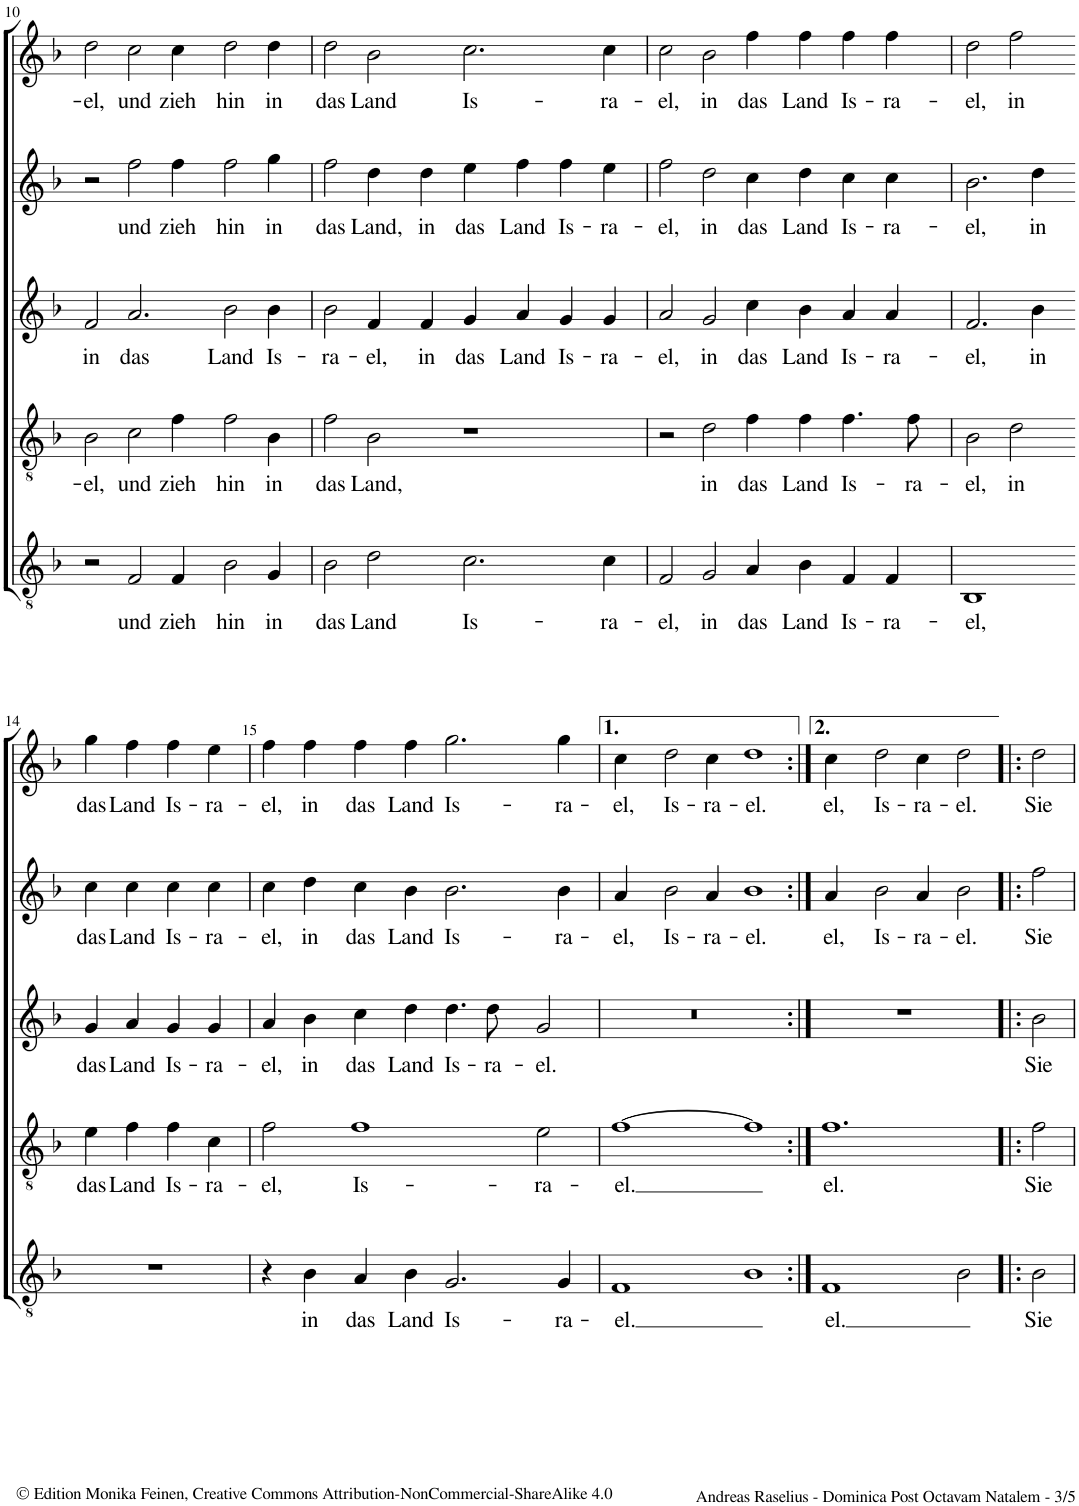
**kern	**text	**kern	**text	**kern	**text	**kern	**text	**kern	**text
*part5	*part5	*part4	*part4	*part3	*part3	*part2	*part2	*part1	*part1
*staff5	*staff5	*staff4	*staff4	*staff3	*staff3	*staff2	*staff2	*staff1	*staff1
*I"Bassus	*	*I"Tenor [Hypolydius]	*	*I"Altus	*	*I"Quintus	*	*I"Cantus	*
!!LO:PB:g=z
*clefGv2	*	*clefGv2	*	*clefG2	*	*clefG2	*	*clefG2	*
*k[b-]	*	*k[b-]	*	*k[b-]	*	*k[b-]	*	*k[b-]	*
*M4/2	*	*M4/2	*	*M4/2	*	*M4/2	*	*M4/2	*
*met(c)	*	*met(c)	*	*met(c)	*	*met(c)	*	*met(c)	*
=10	=10	=10	=10	=10	=10	=10	=10	=10	=10
!	!	!	!LO:LY:b	!	!LO:LY:b	!	!	!	!LO:LY:b
2r	.	2B-\	-el,	2f/	in	2r	.	2dd\	-el,
!	!LO:LY:b	!	!LO:LY:b	!	!LO:LY:b	!	!LO:LY:b	!	!LO:LY:b
2F/	und	2c\	und	2.a/	das	2ff\	und	2cc\	und
!	!LO:LY:b	!	!LO:LY:b	!	!	!	!LO:LY:b	!	!LO:LY:b
4F/	zieh	4f\	zieh	.	.	4ff\	zieh	4cc\	zieh
!	!LO:LY:b	!	!LO:LY:b	!	!LO:LY:b	!	!LO:LY:b	!	!LO:LY:b
2B-\	hin	2f\	hin	2b-\	Land	2ff\	hin	2dd\	hin
!	!LO:LY:b	!	!LO:LY:b	!	!LO:LY:b	!	!LO:LY:b	!	!LO:LY:b
4G/	in	4B-\	in	4b-\	Is-	4gg\	in	4dd\	in
=11	=11	=11	=11	=11	=11	=11	=11	=11	=11
!	!LO:LY:b	!	!LO:LY:b	!	!LO:LY:b	!	!LO:LY:b	!	!LO:LY:b
2B-\	das	2f\	das	2b-\	-ra-	2ff\	das	2dd\	das
!	!LO:LY:b	!	!LO:LY:b	!	!LO:LY:b	!	!LO:LY:b	!	!LO:LY:b
2d\	Land	2B-\	Land,	4f/	-el,	4dd\	Land,	2b-\	Land
!	!	!	!	!	!LO:LY:b	!	!LO:LY:b	!	!
.	.	.	.	4f/	in	4dd\	in	.	.
!	!LO:LY:b	!	!	!	!LO:LY:b	!	!LO:LY:b	!	!LO:LY:b
2.c\	Is-	1r	.	4g/	das	4ee\	das	2.cc\	Is-
!	!	!	!	!	!LO:LY:b	!	!LO:LY:b	!	!
.	.	.	.	4a/	Land	4ff\	Land	.	.
!	!	!	!	!	!LO:LY:b	!	!LO:LY:b	!	!
.	.	.	.	4g/	Is-	4ff\	Is-	.	.
!	!LO:LY:b	!	!	!	!LO:LY:b	!	!LO:LY:b	!	!LO:LY:b
4c\	-ra-	.	.	4g/	-ra-	4ee\	-ra-	4cc\	-ra-
=12	=12	=12	=12	=12	=12	=12	=12	=12	=12
!	!LO:LY:b	!	!	!	!LO:LY:b	!	!LO:LY:b	!	!LO:LY:b
2F/	-el,	2r	.	2a/	-el,	2ff\	-el,	2cc\	-el,
!	!LO:LY:b	!	!LO:LY:b	!	!LO:LY:b	!	!LO:LY:b	!	!LO:LY:b
2G/	in	2d\	in	2g/	in	2dd\	in	2b-\	in
!	!LO:LY:b	!	!LO:LY:b	!	!LO:LY:b	!	!LO:LY:b	!	!LO:LY:b
4A/	das	4f\	das	4cc\	das	4cc\	das	4ff\	das
!	!LO:LY:b	!	!LO:LY:b	!	!LO:LY:b	!	!LO:LY:b	!	!LO:LY:b
4B-\	Land	4f\	Land	4b-\	Land	4dd\	Land	4ff\	Land
!	!LO:LY:b	!	!LO:LY:b	!	!LO:LY:b	!	!LO:LY:b	!	!LO:LY:b
4F/	Is-	4.f\	Is-	4a/	Is-	4cc\	Is-	4ff\	Is-
!	!LO:LY:b	!	!	!	!LO:LY:b	!	!LO:LY:b	!	!LO:LY:b
4F/	-ra-	.	.	4a/	-ra-	4cc\	-ra-	4ff\	-ra-
!	!	!	!LO:LY:b	!	!	!	!	!	!
.	.	8f\	-ra-	.	.	.	.	.	.
=13	=13	=13	=13	=13	=13	=13	=13	=13	=13
!	!LO:LY:b	!	!LO:LY:b	!	!LO:LY:b	!	!LO:LY:b	!	!LO:LY:b
1BB-	el,	2B-\	el,	2.f/	el,	2.b-\	el,	2dd\	el,
!	!	!	!LO:LY:b	!	!	!	!	!	!LO:LY:b
.	.	2d\	in	.	.	.	.	2ff\	in
!	!	!	!	!	!LO:LY:b	!	!LO:LY:b	!	!
.	.	.	.	4b-\	in	4dd\	in	.	.
!!LO:LB:g=z
=14-	=14-	=14-	=14-	=14-	=14-	=14-	=14-	=14-	=14-
!	!	!	!LO:LY:b	!	!LO:LY:b	!	!LO:LY:b	!	!LO:LY:b
0r	.	4e\	das	4g/	das	4cc\	das	4gg\	das
!	!	!	!LO:LY:b	!	!LO:LY:b	!	!LO:LY:b	!	!LO:LY:b
.	.	4f\	Land	4a/	Land	4cc\	Land	4ff\	Land
!	!	!	!LO:LY:b	!	!LO:LY:b	!	!LO:LY:b	!	!LO:LY:b
.	.	4f\	Is-	4g/	Is-	4cc\	Is-	4ff\	Is-
!	!	!	!LO:LY:b	!	!LO:LY:b	!	!LO:LY:b	!	!LO:LY:b
.	.	4c\	-ra-	4g/	-ra-	4cc\	-ra-	4ee\	-ra-
.	.	1ryy	.	1ryy	.	1ryy	.	1ryy	.
=15	=15	=15	=15	=15	=15	=15	=15	=15	=15
!	!	!	!LO:LY:b	!	!LO:LY:b	!	!LO:LY:b	!	!LO:LY:b
4r	.	2f\	-el,	4a/	-el,	4cc\	-el,	4ff\	-el,
!	!LO:LY:b	!	!	!	!LO:LY:b	!	!LO:LY:b	!	!LO:LY:b
4B-\	in	.	.	4b-\	in	4dd\	in	4ff\	in
!	!LO:LY:b	!	!LO:LY:b	!	!LO:LY:b	!	!LO:LY:b	!	!LO:LY:b
4A/	das	1f	Is-	4cc\	das	4cc\	das	4ff\	das
!	!LO:LY:b	!	!	!	!LO:LY:b	!	!LO:LY:b	!	!LO:LY:b
4B-\	Land	.	.	4dd\	Land	4b-\	Land	4ff\	Land
!	!LO:LY:b	!	!	!	!LO:LY:b	!	!LO:LY:b	!	!LO:LY:b
2.G/	Is-	.	.	4.dd\	Is-	2.b-\	Is-	2.gg\	Is-
!	!	!	!	!	!LO:LY:b	!	!	!	!
.	.	.	.	8dd\	-ra-	.	.	.	.
!	!	!	!LO:LY:b	!	!LO:LY:b	!	!	!	!
.	.	2e\	-ra-	2g/	-el.	.	.	.	.
!	!LO:LY:b	!	!	!	!	!	!LO:LY:b	!	!LO:LY:b
4G/	-ra-	.	.	.	.	4b-\	-ra-	4gg\	-ra-
=16	=16	=16	=16	=16	=16	=16	=16	=16	=16
!	!LO:LY:b	!	!LO:LY:b	!	!	!	!LO:LY:b	!	!LO:LY:b
1F	-el.	[1f	-el.	0r	.	4a/	-el,	4cc\	-el,
!	!	!	!	!	!	!	!LO:LY:b	!	!LO:LY:b
.	.	.	.	.	.	2b-\	Is-	2dd\	Is-
!	!	!	!	!	!	!	!LO:LY:b	!	!LO:LY:b
.	.	.	.	.	.	4a/	-ra-	4cc\	-ra-
!	!	!	!	!	!	!	!LO:LY:b	!	!LO:LY:b
1B-	.	1f]	.	.	.	1b-	-el.	1dd	-el.
=17:|!	=17:|!	=17:|!	=17:|!	=17:|!	=17:|!	=17:|!	=17:|!	=17:|!	=17:|!
!	!LO:LY:b	!	!LO:LY:b	!	!	!	!LO:LY:b	!	!LO:LY:b
1F	el.	1.f	el.	0r	.	4a/	el,	4cc\	el,
!	!	!	!	!	!	!	!LO:LY:b	!	!LO:LY:b
.	.	.	.	.	.	2b-\	Is-	2dd\	Is-
!	!	!	!	!	!	!	!LO:LY:b	!	!LO:LY:b
.	.	.	.	.	.	4a/	-ra-	4cc\	-ra-
!	!	!	!	!	!	!	!LO:LY:b	!	!LO:LY:b
2B-\	.	.	.	.	.	2b-\	-el.	2dd\	-el.
2ryy	.	2ryy	.	.	.	2ryy	.	2ryy	.
=18!|:	=18!|:	=18!|:	=18!|:	=18!|:	=18!|:	=18!|:	=18!|:	=18!|:	=18!|:
!	!LO:LY:b	!	!LO:LY:b	!	!LO:LY:b	!	!LO:LY:b	!	!LO:LY:b
2B-\	Sie	2f\	Sie	2b-\	Sie	2ff\	Sie	2dd\	Sie
=	=	=	=	=	=	=	=	=	=
*-	*-	*-	*-	*-	*-	*-	*-	*-	*-
